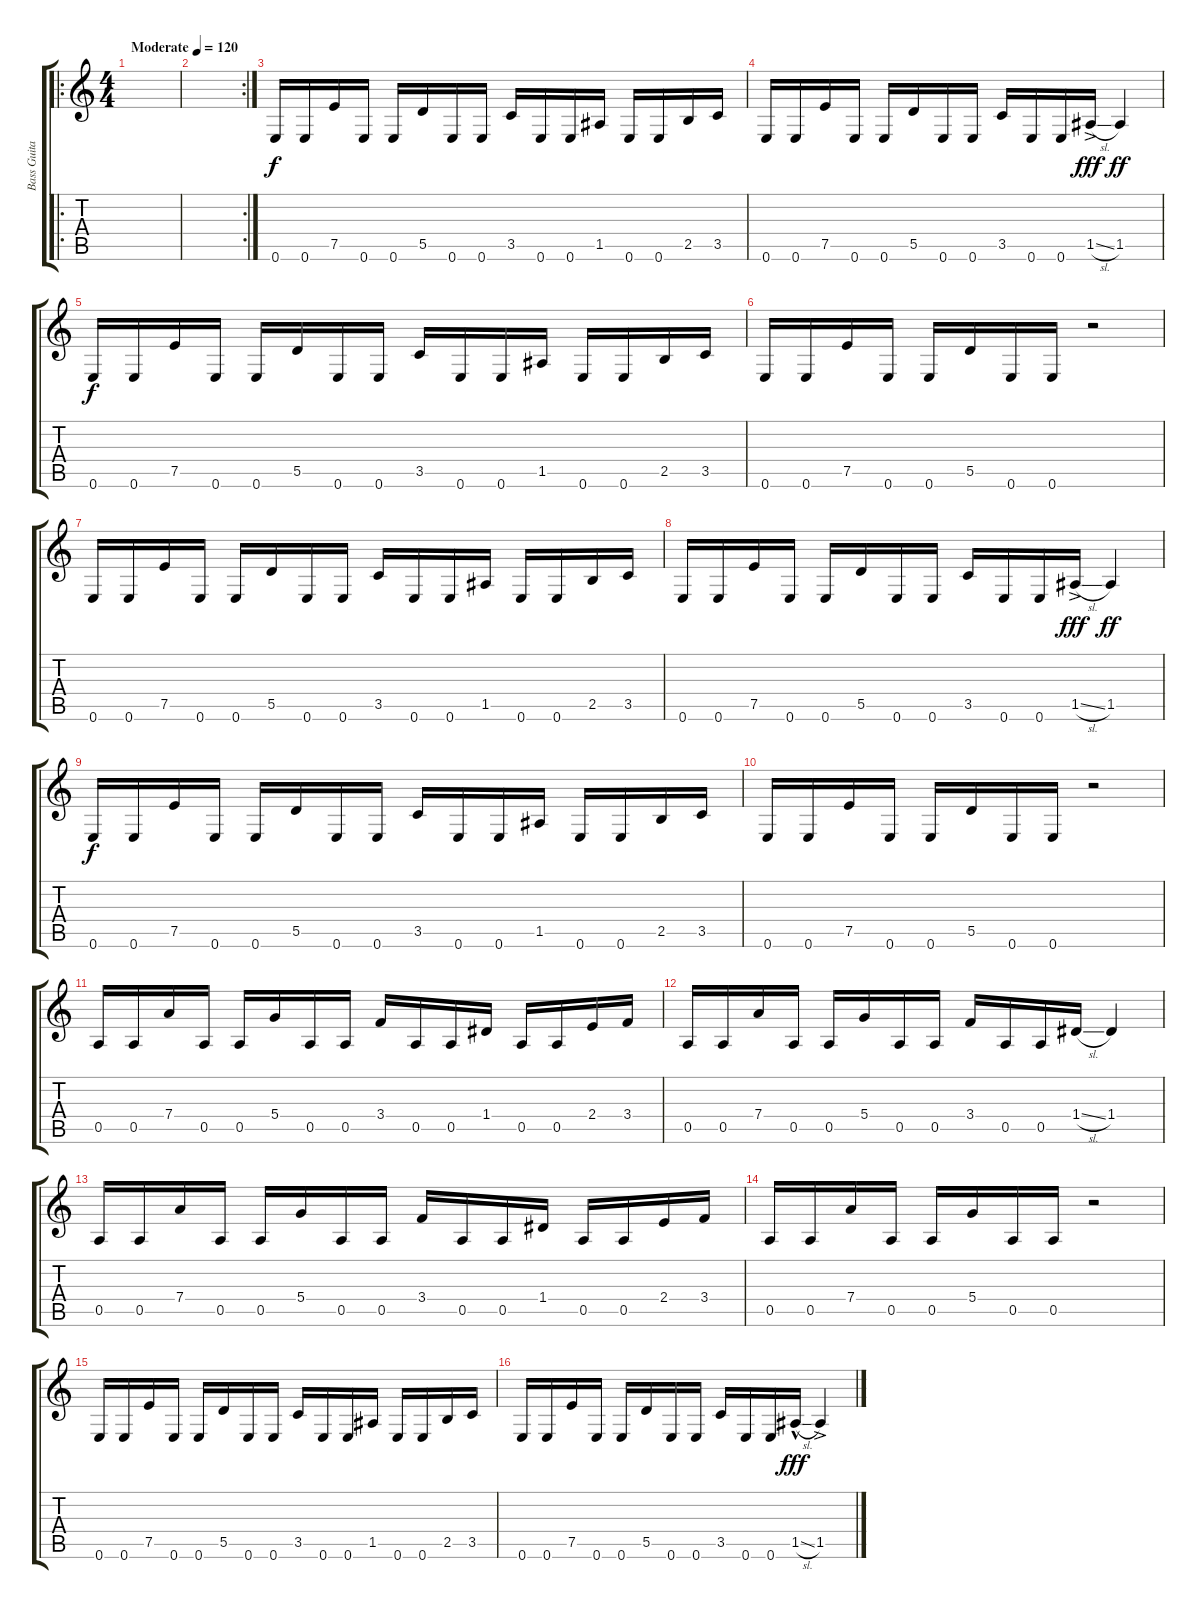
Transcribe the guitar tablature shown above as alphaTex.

\track ("Bass Guitar" "Bass Guita") {instrument electricbasspick}
\staff {score tabs}
\tuning (E4 B3 G3 D3 A2 E2) {hide}
\ro
\ts (4 4)
\tempo (120 "Moderate")
\clef g2
\ks c
|
\rc 2
|
0.6.16 0.6.16 7.5.16 0.6.16 0.6.16 5.5.16 0.6.16 0.6.16 3.5.16 0.6.16 0.6.16 1.5.16 0.6.16 0.6.16 2.5.16 3.5.16 |
0.6.16 0.6.16 7.5.16 0.6.16 0.6.16 5.5.16 0.6.16 0.6.16 3.5.16 0.6.16 0.6.16 1.5{sl ac}.16{dy fff} 1.5.4{dy ff} |
0.6.16{dy f} 0.6.16 7.5.16 0.6.16 0.6.16 5.5.16 0.6.16 0.6.16 3.5.16 0.6.16 0.6.16 1.5.16 0.6.16 0.6.16 2.5.16 3.5.16 |
0.6.16 0.6.16 7.5.16 0.6.16 0.6.16 5.5.16 0.6.16 0.6.16 r.2 |
0.6.16 0.6.16 7.5.16 0.6.16 0.6.16 5.5.16 0.6.16 0.6.16 3.5.16 0.6.16 0.6.16 1.5.16 0.6.16 0.6.16 2.5.16 3.5.16 |
0.6.16 0.6.16 7.5.16 0.6.16 0.6.16 5.5.16 0.6.16 0.6.16 3.5.16 0.6.16 0.6.16 1.5{sl ac}.16{dy fff} 1.5.4{dy ff} |
0.6.16{dy f} 0.6.16 7.5.16 0.6.16 0.6.16 5.5.16 0.6.16 0.6.16 3.5.16 0.6.16 0.6.16 1.5.16 0.6.16 0.6.16 2.5.16 3.5.16 |
0.6.16 0.6.16 7.5.16 0.6.16 0.6.16 5.5.16 0.6.16 0.6.16 r.2 |
0.5.16 0.5.16 7.4.16 0.5.16 0.5.16 5.4.16 0.5.16 0.5.16 3.4.16 0.5.16 0.5.16 1.4.16 0.5.16 0.5.16 2.4.16 3.4.16 |
0.5.16 0.5.16 7.4.16 0.5.16 0.5.16 5.4.16 0.5.16 0.5.16 3.4.16 0.5.16 0.5.16 1.4{sl}.16 1.4.4 |
0.5.16 0.5.16 7.4.16 0.5.16 0.5.16 5.4.16 0.5.16 0.5.16 3.4.16 0.5.16 0.5.16 1.4.16 0.5.16 0.5.16 2.4.16 3.4.16 |
0.5.16 0.5.16 7.4.16 0.5.16 0.5.16 5.4.16 0.5.16 0.5.16 r.2 |
0.6.16 0.6.16 7.5.16 0.6.16 0.6.16 5.5.16 0.6.16 0.6.16 3.5.16 0.6.16 0.6.16 1.5.16 0.6.16 0.6.16 2.5.16 3.5.16 |
0.6.16 0.6.16 7.5.16 0.6.16 0.6.16 5.5.16 0.6.16 0.6.16 3.5.16 0.6.16 0.6.16 1.5{sl hac}.16{dy fff} 1.5{ac}.4
